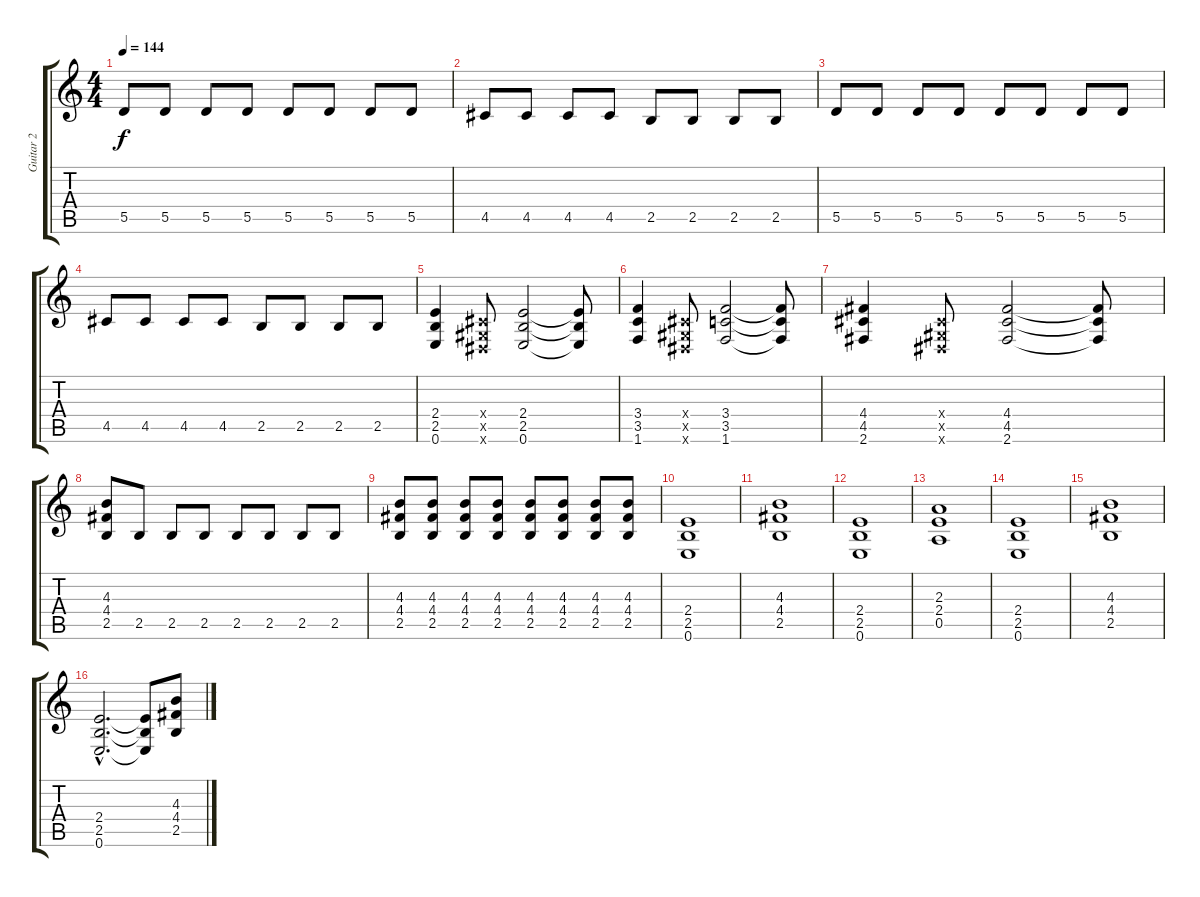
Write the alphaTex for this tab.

\track ("Guitar 2" "Guitar 2") {instrument distortionguitar}
\staff {score tabs}
\tuning (E4 B3 G3 D3 A2 E2) {hide}
\ts (4 4)
\tempo 144
\clef g2
\ks c
5.5.8{dy f} 5.5.8 5.5.8 5.5.8 5.5.8 5.5.8 5.5.8 5.5.8 |
4.5.8 4.5.8 4.5.8 4.5.8 2.5.8 2.5.8 2.5.8 2.5.8 |
5.5.8 5.5.8 5.5.8 5.5.8 5.5.8 5.5.8 5.5.8 5.5.8 |
4.5.8 4.5.8 4.5.8 4.5.8 2.5.8 2.5.8 2.5.8 2.5.8 |
(2.4 2.5 0.6).4 (-1.4{x} -1.5{x} -1.6{x}).8 (2.4 2.5 0.6).2 (2.4{t} 2.5{t} 0.6{t}).8 |
(3.4 3.5 1.6).4 (-1.4{x} -1.5{x} -1.6{x}).8 (3.4 3.5 1.6).2 (3.4{t} 3.5{t} 1.6{t}).8 |
(4.4 4.5 2.6).4 (-1.4{x} -1.5{x} -1.6{x}).8 (4.4 4.5 2.6).2 (4.4{t} 4.5{t} 2.6{t}).8 |
(4.3 4.4 2.5).8 2.5.8 2.5.8 2.5.8 2.5.8 2.5.8 2.5.8 2.5.8 |
(4.3 4.4 2.5).8 (4.3 4.4 2.5).8 (4.3 4.4 2.5).8 (4.3 4.4 2.5).8 (4.3 4.4 2.5).8 (4.3 4.4 2.5).8 (4.3 4.4 2.5).8 (4.3 4.4 2.5).8 |
(2.4 2.5 0.6).1 |
(4.3 4.4 2.5).1 |
(2.4 2.5 0.6).1 |
(2.3 2.4 0.5).1 |
(2.4 2.5 0.6).1 |
(4.3 4.4 2.5).1 |
(2.4{hac} 2.5{hac} 0.6{hac}).2{d} (2.4{t} 2.5{t} 0.6{t}).8 (4.3 4.4 2.5).8
